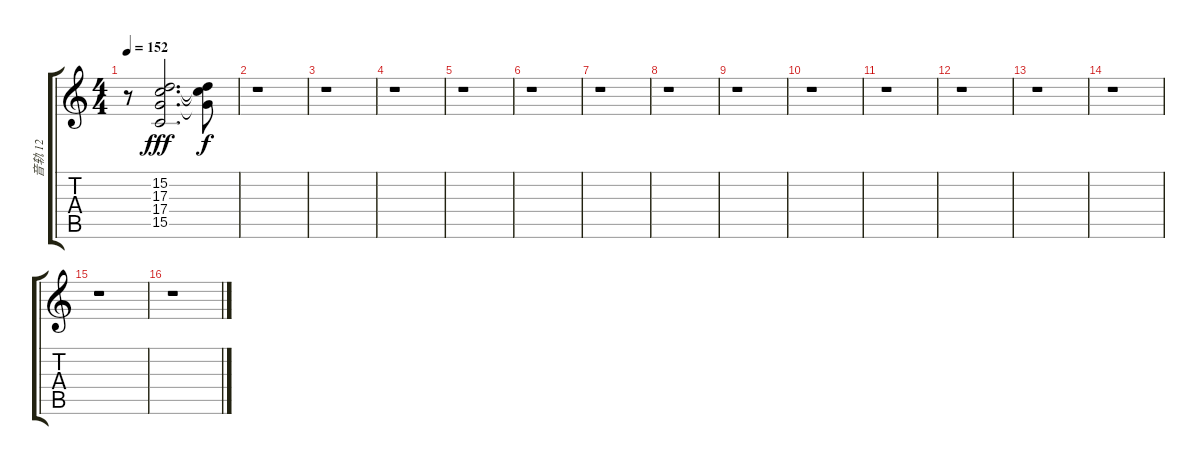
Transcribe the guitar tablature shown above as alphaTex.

\track ("音轨 12" "音轨 12") {instrument choiraahs}
\staff {score tabs}
\tuning (E4 B3 G3 D3 A2 E2) {hide}
\ts (4 4)
\tempo 152
\clef g2
\ks c
r.8{dy f} (15.2 17.3 17.4 15.5).2{d dy fff} (15.2{t} 17.3{t} 17.4{t}).8{dy f} |
r.1 |
r.1 |
r.1 |
r.1 |
r.1 |
r.1 |
r.1 |
r.1 |
r.1 |
r.1 |
r.1 |
r.1 |
r.1 |
r.1 |
r.1
